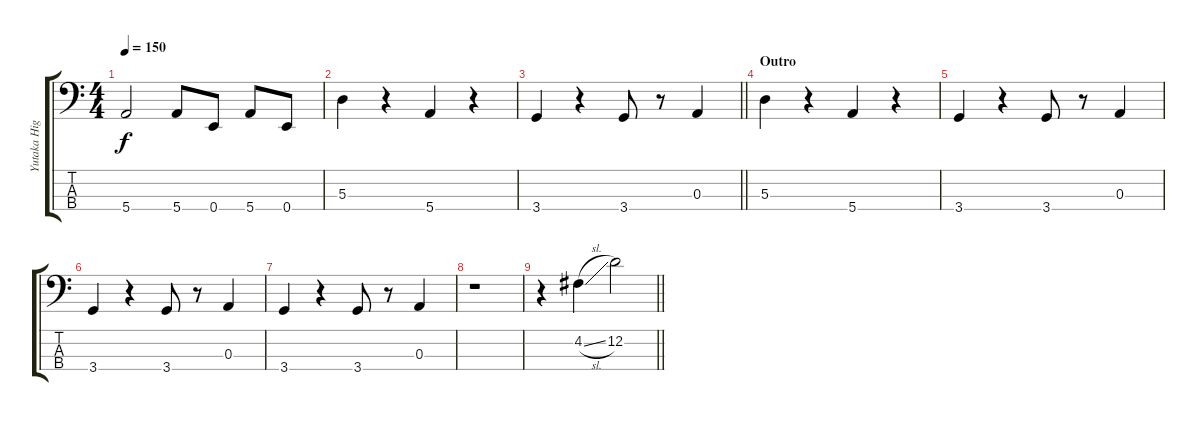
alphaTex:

\track ("Yutaka Higuchi" "Yutaka Hig") {instrument electricbasspick}
\staff {score tabs}
\tuning (G2 D2 A1 E1) {hide}
\ts (4 4)
\tempo 150
\clef f4
\ks c
5.4.2{dy f} 5.4.8 0.4.8 5.4.8 0.4.8 |
5.3.4 r.4 5.4.4 r.4 |
\barLineRight lightlight
3.4.4 r.4 3.4.8 r.8 0.3.4 |
\section ("" "Outro")
5.3.4 r.4 5.4.4 r.4 |
3.4.4 r.4 3.4.8 r.8 0.3.4 |
3.4.4 r.4 3.4.8 r.8 0.3.4 |
3.4.4 r.4 3.4.8 r.8 0.3.4 |
r.1 |
\barLineRight lightlight
r.4 4.2{sl}.4 12.2.2
